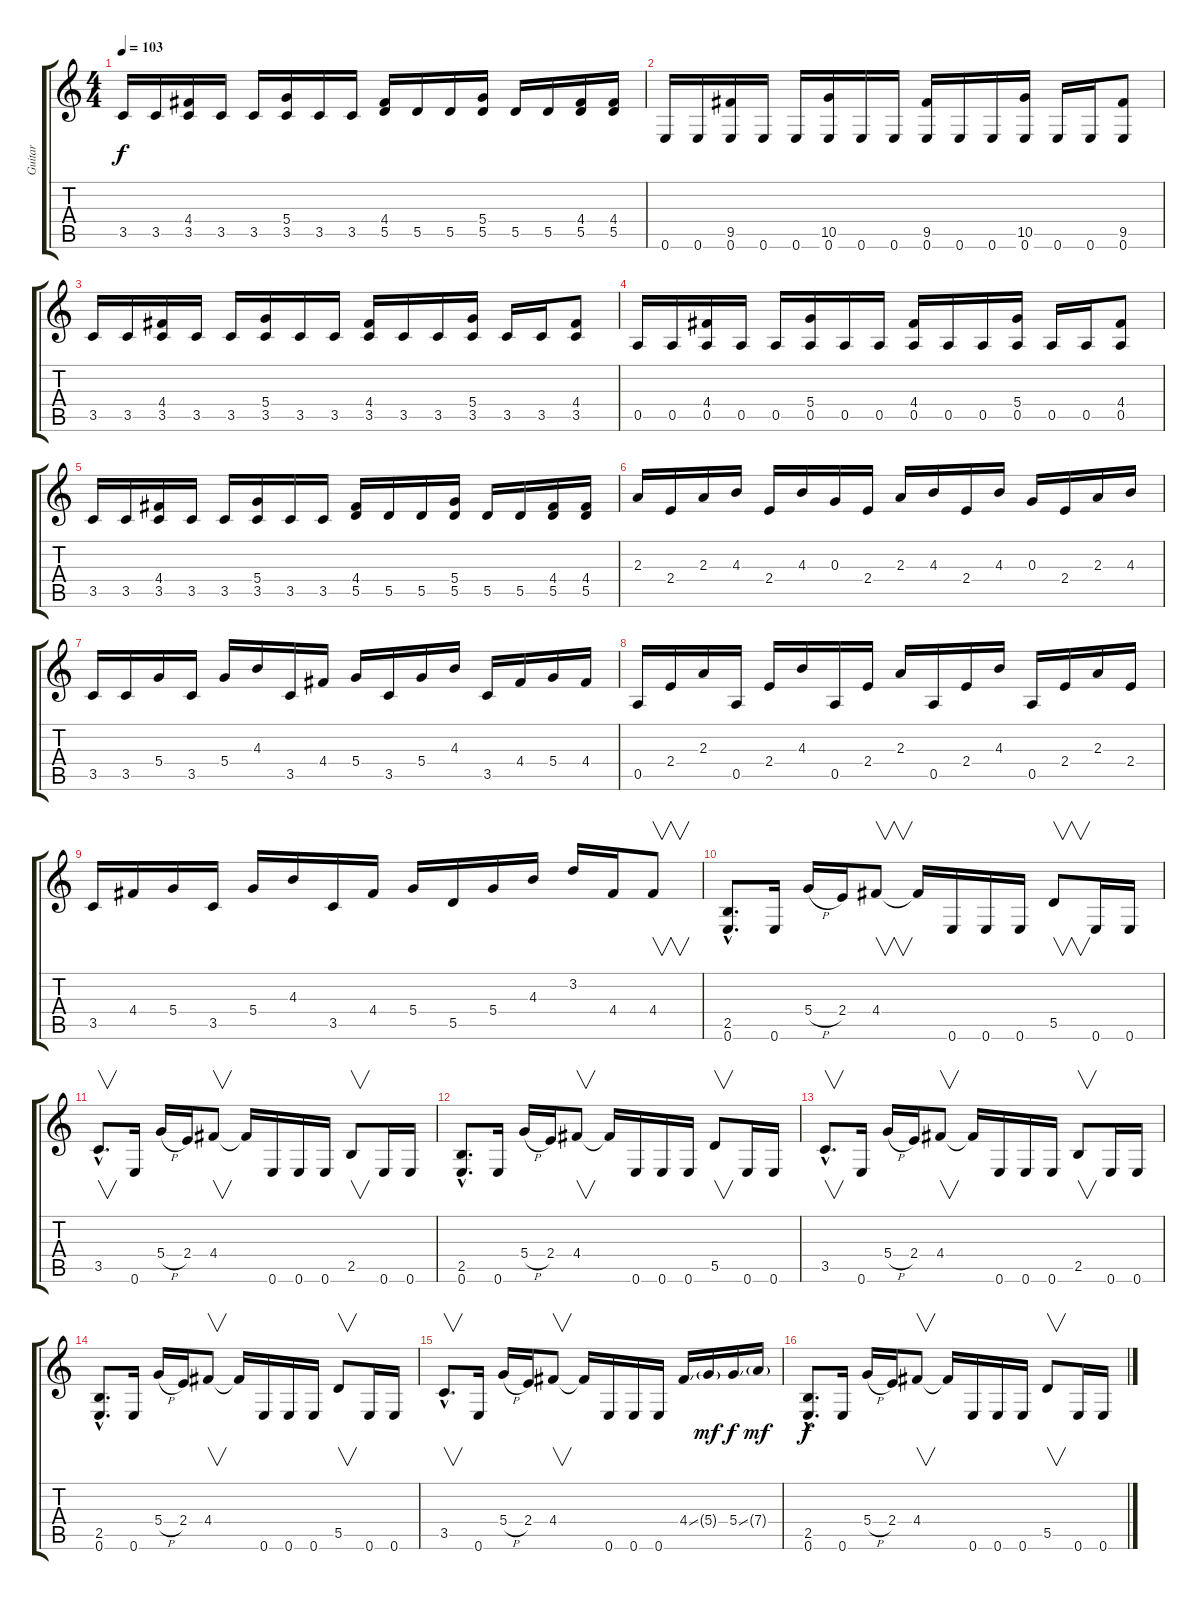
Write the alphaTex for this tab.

\track ("Guitar" "Guitar") {instrument overdrivenguitar}
\staff {score tabs}
\tuning (E4 B3 G3 D3 A2 E2) {hide}
\ts (4 4)
\tempo 103
\clef g2
\ks c
3.5.16{dy f} 3.5.16 (4.4 3.5).16 3.5.16 3.5.16 (5.4 3.5).16 3.5.16 3.5.16 (4.4 5.5).16 5.5.16 5.5.16 (5.4 5.5).16 5.5.16 5.5.16 (4.4 5.5).16 (4.4 5.5).16 |
0.6.16 0.6.16 (9.5 0.6).16 0.6.16 0.6.16 (10.5 0.6).16 0.6.16 0.6.16 (9.5 0.6).16 0.6.16 0.6.16 (10.5 0.6).16 0.6.16 0.6.16 (9.5 0.6).8 |
3.5.16 3.5.16 (4.4 3.5).16 3.5.16 3.5.16 (5.4 3.5).16 3.5.16 3.5.16 (4.4 3.5).16 3.5.16 3.5.16 (5.4 3.5).16 3.5.16 3.5.16 (4.4 3.5).8 |
0.5.16 0.5.16 (4.4 0.5).16 0.5.16 0.5.16 (5.4 0.5).16 0.5.16 0.5.16 (4.4 0.5).16 0.5.16 0.5.16 (5.4 0.5).16 0.5.16 0.5.16 (4.4 0.5).8 |
3.5.16 3.5.16 (4.4 3.5).16 3.5.16 3.5.16 (5.4 3.5).16 3.5.16 3.5.16 (4.4 5.5).16 5.5.16 5.5.16 (5.4 5.5).16 5.5.16 5.5.16 (4.4 5.5).16 (4.4 5.5).16 |
2.3.16 2.4.16 2.3.16 4.3.16 2.4.16 4.3.16 0.3.16 2.4.16 2.3.16 4.3.16 2.4.16 4.3.16 0.3.16 2.4.16 2.3.16 4.3.16 |
3.5.16 3.5.16 5.4.16 3.5.16 5.4.16 4.3.16 3.5.16 4.4.16 5.4.16 3.5.16 5.4.16 4.3.16 3.5.16 4.4.16 5.4.16 4.4.16 |
0.5.16 2.4.16 2.3.16 0.5.16 2.4.16 4.3.16 0.5.16 2.4.16 2.3.16 0.5.16 2.4.16 4.3.16 0.5.16 2.4.16 2.3.16 2.4.16 |
3.5.16 4.4.16 5.4.16 3.5.16 5.4.16 4.3.16 3.5.16 4.4.16 5.4.16 5.5.16 5.4.16 4.3.16 3.2.16 4.4.16 4.4.8{v} |
(2.5{hac} 0.6{hac}).8{d balance 8} 0.6.16 5.4{h}.16 2.4.16 4.4.8{v} 4.4{t}.16 0.6.16 0.6.16 0.6.16 5.5.8{v} 0.6.16 0.6.16 |
3.5{hac}.8{v d} 0.6.16 5.4{h}.16 2.4.16 4.4.8{v} 4.4{t}.16 0.6.16 0.6.16 0.6.16 2.5.8{v} 0.6.16 0.6.16 |
(2.5{hac} 0.6{hac}).8{d} 0.6.16 5.4{h}.16 2.4.16 4.4.8{v} 4.4{t}.16 0.6.16 0.6.16 0.6.16 5.5.8{v} 0.6.16 0.6.16 |
3.5{hac}.8{v d} 0.6.16 5.4{h}.16 2.4.16 4.4.8{v} 4.4{t}.16 0.6.16 0.6.16 0.6.16 2.5.8{v} 0.6.16 0.6.16 |
(2.5{hac} 0.6{hac}).8{d} 0.6.16 5.4{h}.16 2.4.16 4.4.8{v} 4.4{t}.16 0.6.16 0.6.16 0.6.16 5.5.8{v} 0.6.16 0.6.16 |
3.5{hac}.8{v d} 0.6.16 5.4{h}.16 2.4.16 4.4.8{v} 4.4{t}.16 0.6.16 0.6.16 0.6.16 4.4{ss}.16 5.4{g}.16{dy mf} 5.4{ss}.16{dy f} 7.4{g}.16{dy mf} |
(2.5{hac} 0.6{hac}).8{d dy f} 0.6.16 5.4{h}.16 2.4.16 4.4.8{v} 4.4{t}.16 0.6.16 0.6.16 0.6.16 5.5.8{v} 0.6.16 0.6.16
